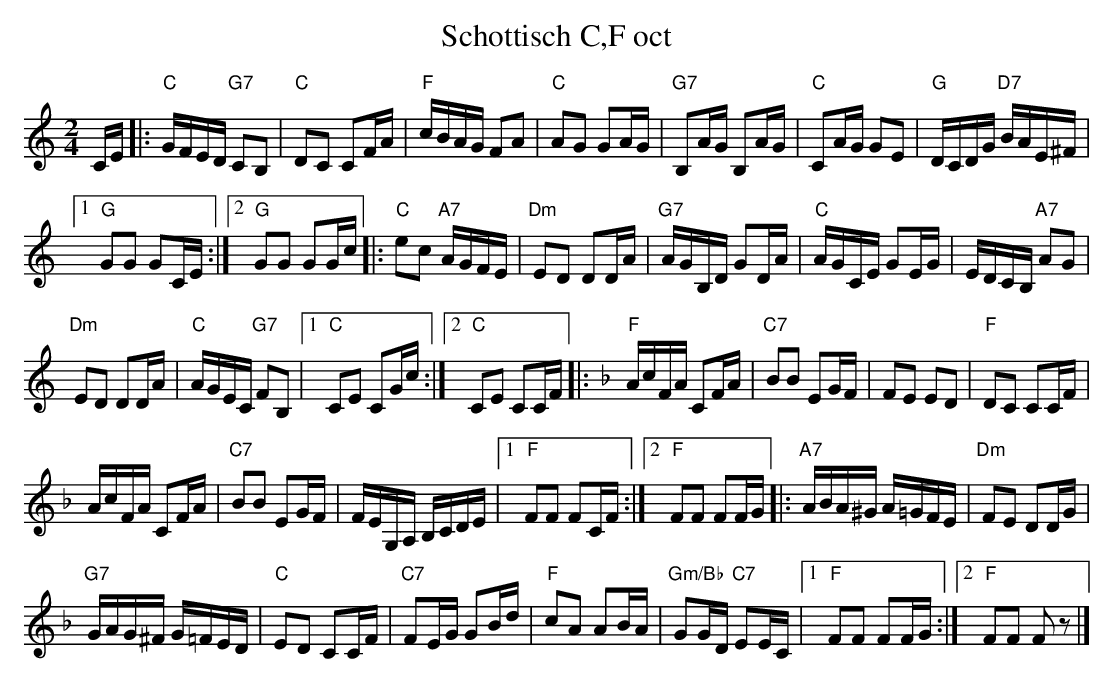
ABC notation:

X:1
T:Schottisch C,F oct
M:2/4
L:1/16
K:Cmaj
CE |: "C"GFED "G7"C2B,2 | "C"D2C2 C2FA | "F"cBAG F2A2 | "C"A2G2 G2AG | "G7"B,2AG B,2AG | "C"C2AG G2E2 | "G"DCDG "D7"BAE^F |1
"G"G2G2 G2CE :|2 "G"G2G2 G2Gc |: "C"e2c2 "A7"AGFE | "Dm"E2D2 D2DA | "G7"AGB,D G2DA | "C"AGCE G2EG | EDCB, "A7"A2G2 |
"Dm"E2D2 D2DA | "C"AGEC "G7"F2B,2 |1 "C"C2E2 C2Gc :|2 "C"C2E2 C2CF |: [K:Fmaj] "F"AcFA C2FA | "C7"B2B2 E2GF | F2E2 E2D2 | "F"D2C2 C2CF |
AcFA C2FA | "C7"B2B2 E2GF | FEG,A, B,CDE |1 "F"F2F2 F2CF :|2 "F"F2F2 F2FG |: "A7"ABA^G A=GFE | "Dm"F2E2 D2DG |
"G7"GAG^F G=FED | "C"E2D2 C2CF | "C7"F2EG G2Bd | "F"c2A2 A2BA | "Gm/Bb"G2GD "C7"E2EC |1 "F"F2F2 F2FG :|2 "F"F2F2 F2z2 |]
